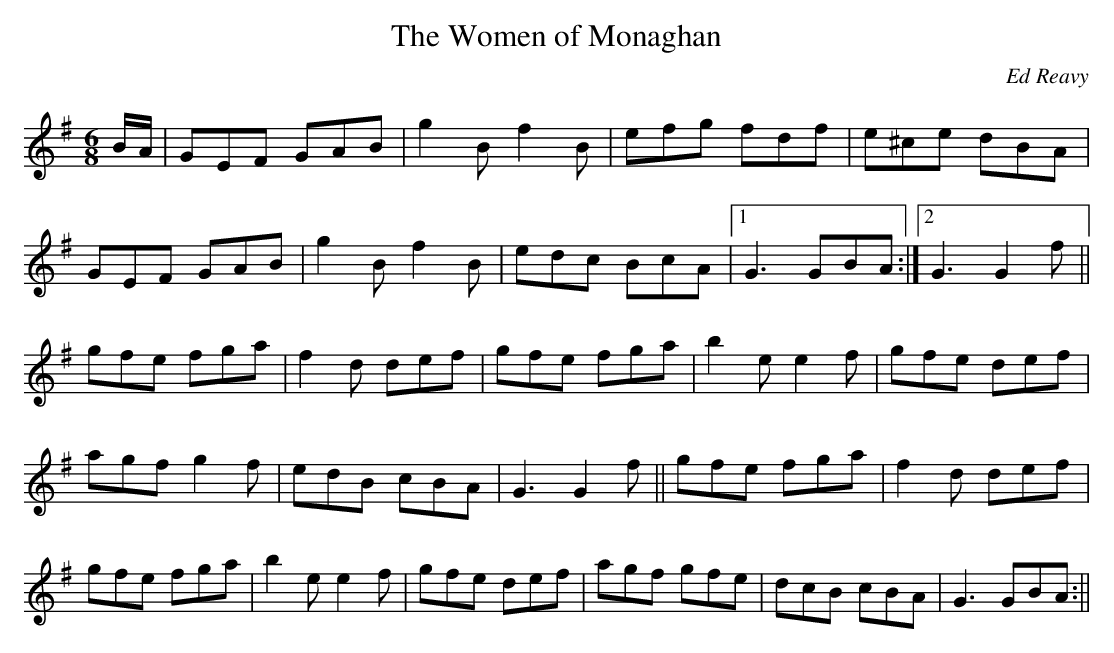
X:1
T:The Women of Monaghan
C:Ed Reavy
M:6/8
L:1/8
K:G
B/2A/2|GEF GAB|g2 B f2 B|efg fdf|e^ce dBA|
GEF GAB|g2 B f2 B|edc BcA|1G3 GBA:|2G3 G2 f||
gfe fga|f2 d def|gfe fga|b2 e e2 f|gfe def|
agf g2 f|edB cBA|G3 G2 f||gfe fga|f2 d def|
gfe fga|b2 e e2 f|gfe def|agf gfe|dcB cBA|G3 GBA:||
